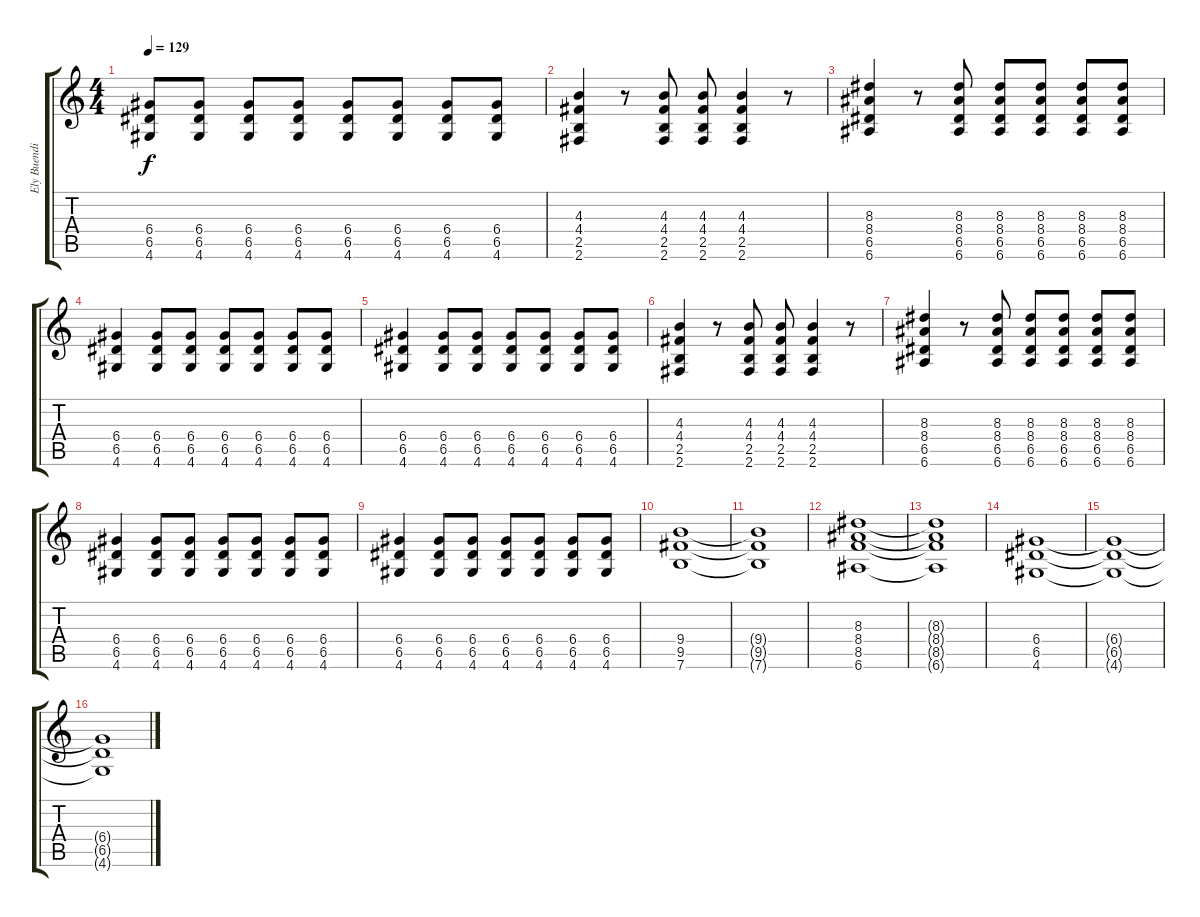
\track ("Ely Buendia(Rhythm)" "Ely Buendi") {instrument overdrivenguitar}
\staff {score tabs}
\tuning (E4 B3 G3 D3 A2 E2) {hide}
\ts (4 4)
\tempo 129
\clef g2
\ks c
(6.4 6.5 4.6).8{dy f} (6.4 6.5 4.6).8 (6.4 6.5 4.6).8 (6.4 6.5 4.6).8 (6.4 6.5 4.6).8 (6.4 6.5 4.6).8 (6.4 6.5 4.6).8 (6.4 6.5 4.6).8 |
(4.3 4.4 2.5 2.6).4 r.8 (4.3 4.4 2.5 2.6).8 (4.3 4.4 2.5 2.6).8 (4.3 4.4 2.5 2.6).4 r.8 |
(8.3 8.4 6.5 6.6).4 r.8 (8.3 8.4 6.5 6.6).8 (8.3 8.4 6.5 6.6).8 (8.3 8.4 6.5 6.6).8 (8.3 8.4 6.5 6.6).8 (8.3 8.4 6.5 6.6).8 |
(6.4 6.5 4.6).4 (6.4 6.5 4.6).8 (6.4 6.5 4.6).8 (6.4 6.5 4.6).8 (6.4 6.5 4.6).8 (6.4 6.5 4.6).8 (6.4 6.5 4.6).8 |
(6.4 6.5 4.6).4 (6.4 6.5 4.6).8 (6.4 6.5 4.6).8 (6.4 6.5 4.6).8 (6.4 6.5 4.6).8 (6.4 6.5 4.6).8 (6.4 6.5 4.6).8 |
(4.3 4.4 2.5 2.6).4 r.8 (4.3 4.4 2.5 2.6).8 (4.3 4.4 2.5 2.6).8 (4.3 4.4 2.5 2.6).4 r.8 |
(8.3 8.4 6.5 6.6).4 r.8 (8.3 8.4 6.5 6.6).8 (8.3 8.4 6.5 6.6).8 (8.3 8.4 6.5 6.6).8 (8.3 8.4 6.5 6.6).8 (8.3 8.4 6.5 6.6).8 |
(6.4 6.5 4.6).4 (6.4 6.5 4.6).8 (6.4 6.5 4.6).8 (6.4 6.5 4.6).8 (6.4 6.5 4.6).8 (6.4 6.5 4.6).8 (6.4 6.5 4.6).8 |
(6.4 6.5 4.6).4 (6.4 6.5 4.6).8 (6.4 6.5 4.6).8 (6.4 6.5 4.6).8 (6.4 6.5 4.6).8 (6.4 6.5 4.6).8 (6.4 6.5 4.6).8 |
(9.4 9.5 7.6).1 |
(9.4{t} 9.5{t} 7.6{t}).1 |
(8.3 8.4 8.5 6.6).1 |
(8.3{t} 8.4{t} 8.5{t} 6.6{t}).1 |
(6.4 6.5 4.6).1{volume 0 instrument overdrivenguitar} |
(6.4{t} 6.5{t} 4.6{t}).1 |
(6.4{t} 6.5{t} 4.6{t}).1
